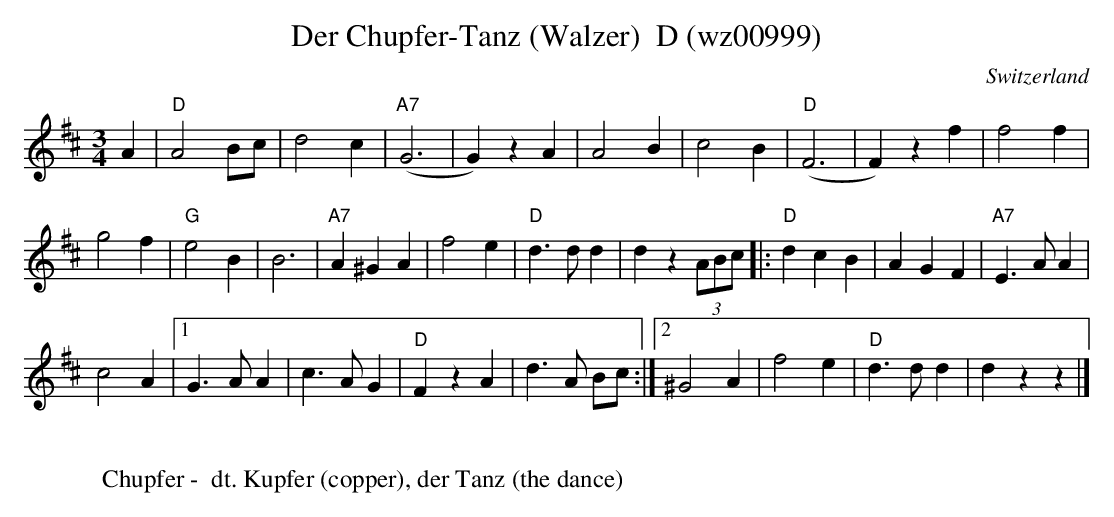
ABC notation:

X:1
T: Der Chupfer-Tanz (Walzer)  D (wz00999)
O:Switzerland
M:3/4
L:1/4
K:D major
A|"D"A2B/c/ | d2c | ("A7"G3 | G)zA | A2B | c2B | ("D"F3 | F)zf | f2f |
g2f | "G"e2B | B3 | "A7"A^GA | f2e | "D"d>dd | dz(3A/B/c/ |: "D"dcB | AGF | "A7"E>AA |
c2A |1 G>AA | c>AG | "D"FzA | d>A B/c/ :|2 ^G2A | f2e | "D"d>dd | dzz |]
W:
W: Chupfer -  dt. Kupfer (copper), der Tanz (the dance)
